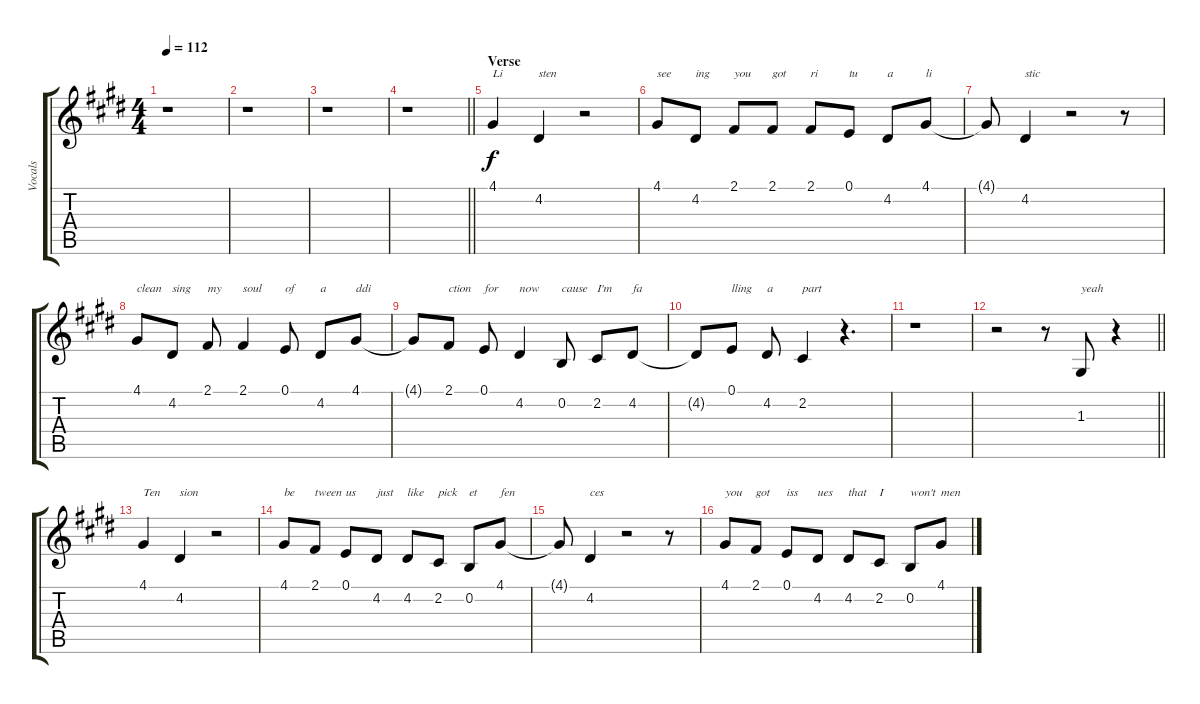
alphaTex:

\track ("Vocals" "Vocals") {instrument brightacousticpiano}
\staff {score tabs}
\tuning (E4 B3 G3 D3 A2 E2) {hide}
\ts (4 4)
\tempo 112
\clef g2
\ks e
r.1{dy f} |
r.1 |
r.1 |
\barLineRight lightlight
r.1 |
\section ("" "Verse")
4.1.4{txt "Li"} 4.2.4{txt "sten"} r.2 |
4.1.8{txt "see"} 4.2.8{txt "ing"} 2.1.8{txt "you"} 2.1.8{txt "got"} 2.1.8{txt "ri"} 0.1.8{txt "tu"} 4.2.8{txt "a"} 4.1.8{txt "li"} |
4.1{t}.8 4.2.4{txt "stic"} r.2 r.8 |
4.1.8{txt "clean"} 4.2.8{txt "sing"} 2.1.8{txt "my"} 2.1.4{txt "soul"} 0.1.8{txt "of"} 4.2.8{txt "a"} 4.1.8{txt "ddi"} |
4.1{t}.8 2.1.8{txt "ction"} 0.1.8{txt "for"} 4.2.4{txt "now"} 0.2.8{txt "cause"} 2.2.8{txt "I'm"} 4.2.8{txt "fa"} |
4.2{t}.8 0.1.8{txt "lling"} 4.2.8{txt "a"} 2.2.4{txt "part"} r.4{d} |
r.1 |
\barLineRight lightlight
r.2 r.8 1.3.8{txt "yeah"} r.4 |
4.1.4{txt "Ten"} 4.2.4{txt "sion"} r.2 |
4.1.8{txt "be"} 2.1.8{txt "tween"} 0.1.8{txt "us"} 4.2.8{txt "just"} 4.2.8{txt "like"} 2.2.8{txt "pick"} 0.2.8{txt "et"} 4.1.8{txt "fen"} |
4.1{t}.8 4.2.4{txt "ces"} r.2 r.8 |
4.1.8{txt "you"} 2.1.8{txt "got"} 0.1.8{txt "iss"} 4.2.8{txt "ues"} 4.2.8{txt "that"} 2.2.8{txt "I"} 0.2.8{txt "won't"} 4.1.8{txt "men"}
